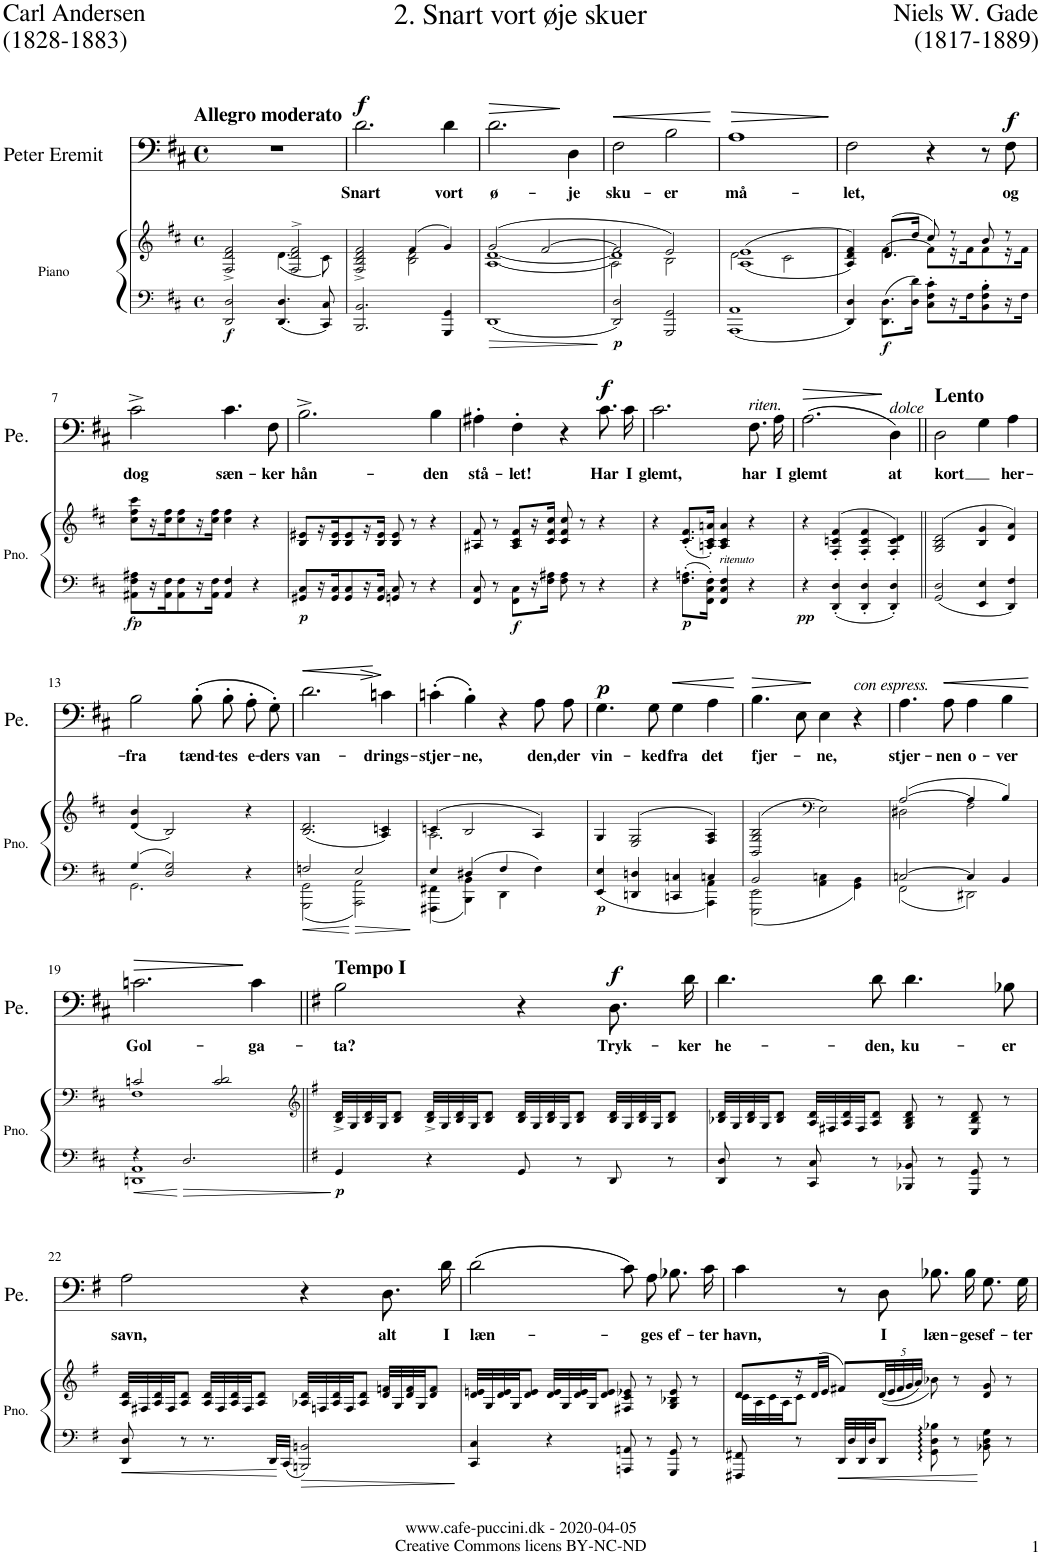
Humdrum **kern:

**kern	**kern	**dynam	**kern	**text	**dynam	**kern
*part3	*part3	*part3	*part2	*part2	*part2	*part1
*staff4	*staff3	*staff3/4	*staff2	*staff2	*staff2	*staff1
*I"Piano	*	*	*I"Peter Eremit	*	*	*I"Rinaldo
*I'Pno.	*	*	*I'Pe.	*	*	*I'Ri.
*stria5	*stria5	*	*	*	*	*
*clefF4	*clefG2	*	*clefF4	*	*	*clefGv2
*k[f#c#]	*k[f#c#]	*	*k[f#c#]	*	*	*k[f#c#]
*M4/4	*M4/4	*	*M4/4	*	*	*M4/4
*met(c)	*met(c)	*	*met(c)	*	*	*met(c)
=1	=1	=1	=1	=1	=1	=1
*	*^	*	*	*	*	*
!	!	!	!LO:DY:b=2	!	!	!	!
2DD/ 2D/	2F#/^ 2d/^ 2f#/^	2ryy	f	1r	.	.	1r
4.DD/ 4.D/	2F#/^ 2d/^ 2f#/^	(4.d\	.	.	.	.	.
8CC#/ 8C#/	.	8c#\)	.	.	.	.	.
=2	=2	=2	=2	=2	=2	=2	=2
!	!	!	!	!	!LO:LY:b	!LO:DY:a	!
2.BBB/ 2.BB/	2F#/^ 2B/^ 2d/^ 2f#/^	2ryy	.	2.d\	Snart	f	1r
.	(4f#/	2B\ 2d\	.	.	.	.	.
!	!	!	!	!	!LO:LY:b	!	!
4GGG/ 4GG/	4g/)	.	.	4d\	vort	.	.
=3	=3	=3	=3	=3	=3	=3	=3
!	!	!	!	!	!LO:LY:b	!LO:HP:b	!
1DD	(2g/	[1A [1d	.	2.d\	ø-	>	1r
.	[2f#/	.	.	.	.	.	.
!	!	!	!	!	!LO:LY:b	!	!
.	.	.	.	4D\	-je	]	.
=4	=4	=4	=4	=4	=4	=4	=4
*	*	*^	*	*	*	*	*
!	!	!	!	!LO:DY:b=2	!	!LO:LY:b	!LO:HP:b	!
2DD/ 2D/	2f#/]	1d]	2A\]	p	2F#\	sku-	<	1r
!	!	!	!	!	!	!LO:LY:b	!	!
2GGG/ 2GG/	2e/)	.	2B\	.	2B\	-er	.	.
*	*v	*v	*v	*	*	*	*	*
.	.	.	.	.	[	.
=5	=5	=5	=5	=5	=5	=5
*	*^	*	*	*	*	*
!	!	!	!	!	!LO:LY:b	!LO:HP:b	!
1AAA 1AA	(<(1A 1e	2d\	.	1A	må-	>	1r
.	.	2c#\	.	.	.	.	.
*	*v	*v	*	*	*	*	*
.	.	.	.	.	]	.
=6	=6	=6	=6	=6	=6	=6
*	*^	*	*	*	*	*
!	!	!	!	!	!LO:LY:b	!	!
4DD/ 4D/	4A/ 4d/ 4f#/))	4ryy	.	2F#\	-let,	.	1r
!	!	!	!LO:DY:b=2	!	!	!	!
8.DD\ 8.D\L	(8.d/L	[>4f#\	f	.	.	.	.
16D\ 16d\Jk	16dd/Jk	.	.	.	.	.	.
8C#\' 8F#\' 8c#\'L	8cc#/)	8f#\L]	.	4r	.	.	.
16r	8r	16r	.	.	.	.	.
16F#\J	.	16f#\J	.	.	.	.	.
8BB\' 8F#\' 8B\'	8b/	8f#\	.	8r	.	.	.
!	!	!	!	!	!LO:LY:b	!LO:DY:a	!
16r	8r	16r	.	8F#\	og	f	.
16F#\JJ	.	16f#\JJ	.	.	.	.	.
!!LO:LB:g=z
=7	=7	=7	=7	=7	=7	=7	=7
!	!	!	!LO:DY:b=2	!	!LO:LY:b	!	!
*	*v	*v	*	*	*	*	*
8AA#X\ 8F#\ 8A#X\L	8cc#\ 8ff#\ 8ccc#\L	fp	2c#^\	dog	.	1r
16r	16r	.	.	.	.	.
16AA#\ 16F#\J	16cc#\ 16ff#\J	.	.	.	.	.
8AA#\ 8F#\	8cc#\ 8ff#\	.	.	.	.	.
16r	16r	.	.	.	.	.
16AA#\ 16F#\JJ	16cc#\ 16ff#\JJ	.	.	.	.	.
!	!	!	!	!LO:LY:b	!	!
4AA#/ 4F#/	4cc#\ 4ff#\	.	4.c#\	sæn-	.	.
4r	4r	.	.	.	.	.
!	!	!	!	!LO:LY:b	!	!
.	.	.	8F#\	-ker	.	.
=8	=8	=8	=8	=8	=8	=8
!	!	!LO:DY:b=2	!	!LO:LY:b	!	!
8GG#X/ 8C#/L	8B/ 8e#X/L	p	2.B^\	hån-	.	1r
16r	16r	.	.	.	.	.
16GG#/ 16C#/J	16B/ 16e#/J	.	.	.	.	.
8GG#/ 8C#/	8B/ 8e#/	.	.	.	.	.
16r	16r	.	.	.	.	.
16GG#/ 16C#/JJ	16B/ 16e#/JJ	.	.	.	.	.
8GGn/ 8C#/	8B/ 8e#/	.	.	.	.	.
8r	8r	.	.	.	.	.
!	!	!	!	!LO:LY:b	!	!
4r	4r	.	4B\	-den	.	.
=9	=9	=9	=9	=9	=9	=9
!	!	!	!	!LO:LY:b	!	!
8FF#/ 8C#/	8A#X/ 8f#/	.	4A#X'\	stå-	.	1r
8r	8r	.	.	.	.	.
!	!	!LO:DY:b=2	!	!LO:LY:b	!	!
8FF#\ 8C#\L	8A#/ 8c#/ 8f#/L	f	4F#'\	-let!	.	.
16r	16r	.	.	.	.	.
16F#\ 16A#X\JJ	16c#/ 16f#/ 16cc#/JJ	.	.	.	.	.
8F#\ 8A#\	8c#/ 8f#/ 8cc#/	.	4r	.	.	.
8r	8r	.	.	.	.	.
!	!	!	!	!LO:LY:b	!LO:DY:a	!
4r	4r	.	8.c#\L	Har	f	.
!	!	!	!	!LO:LY:b	!	!
.	.	.	16c#\Jk	I	.	.
=10	=10	=10	=10	=10	=10	=10
!	!	!	!	!LO:LY:b	!	!
4r	4r	.	2.c#\	glemt,	.	1r
!	!	!LO:DY:b=2	!	!	!	!
8.F#\' 8.An\'L	(8.c#/' 8.f#/'L	p	.	.	.	.
16FF#\' 16C#\' 16F#\'Jk	16An/' 16c#/' 16an/'Jk)	.	.	.	.	.
!LO:TX:a:i:t=ritenuto	!	!	!	!	!	!
4FF#/ 4C#/ 4F#/	4A/ 4c#/ 4a/	.	.	.	.	.
!	!	!	!LO:TX:a:i:t=riten.	!	!	!
!	!	!	!	!LO:LY:b	!	!
4r	4r	.	8.F#\L	har	.	.
!	!	!	!	!LO:LY:b	!	!
.	.	.	16A\Jk	I	.	.
=11	=11	=11	=11	=11	=11	=11
!	!	!LO:DY:b=2	!	!LO:LY:b	!LO:HP:b	!
4r	4r	pp	(2.A\	glemt	>	1r
4DD/' 4D/'	(>4F#/' 4cn/' 4f#/'	.	.	.	.	.
4DD/' 4D/'	4F#/' 4c/' 4f#/'	.	.	.	.	.
!	!	!	!LO:TX:a:i:t=dolce	!	!	!
!	!	!	!	!LO:LY:b	!	!
4DD/' 4D/'	4F#/' 4c/' 4d/')	.	4D\)	at	]	.
=12||	=12||	=12||	=12||	=12||	=12||	=12||
!	!	!	!	!LO:LY:b	!	!
2GG/ 2D/	(>2G/ 2B/ 2d/	.	2D\	kort	.	1r
4EE/ 4E/	4B/ 4g/	.	4G\	.	.	.
!	!	!	!	!LO:LY:b	!	!
4DD/ 4F#/	4d/ 4a/)	.	4A\	her-	.	.
!!LO:LB:g=z
=13	=13	=13	=13	=13	=13	=13
*^	*	*	*	*	*	*
!	!	!	!	!	!LO:LY:b	!	!
4G/	2.GG\	(4d/ 4b/	.	2B\	-fra	.	1r
2D/ 2G/	.	2B/)	.	.	.	.	.
!	!	!	!	!	!LO:LY:b	!	!
.	.	.	.	(8B'\L	tænd-	.	.
!	!	!	!	!	!LO:LY:b	!	!
.	.	.	.	8B'\J	-tes	.	.
!	!	!	!	!	!LO:LY:b	!	!
4r	4ryy	4r	.	8A'\L	e-	.	.
!	!	!	!	!	!LO:LY:b	!	!
.	.	.	.	8G'\J)	-ders	.	.
=14	=14	=14	=14	=14	=14	=14	=14
!	!	!	!	!	!LO:LY:b	!LO:HP:b	!
!	!	!	!	!	!	!LO:HP:n=1:b	!
2Fn/	2GGG\ 2GG\	(2.B/ 2.d/	.	2.d\	van-	< >	1r
2E/	2AAA\ 2AA\	.	.	.	.	.	.
!	!	!	!	!	!LO:LY:b	!	!
.	.	4A/ 4cn/)	.	4cn\	-drings-	[	.
*v	*v	*	*	*	*	*	*
.	.	.	.	.	]	.
=15	=15	=15	=15	=15	=15	=15
*^	*^	*	*	*	*	*
!	!	!	!	!	!	!LO:LY:b	!	!
4E/	4FFF#X\ 4FF#X\	(4cn/	2.A\	.	(4cn'\	-stjer-	.	1r
!	!	!	!	!	!	!LO:LY:b	!	!
4D#X/	4BBB\ 4BB\	2B/	.	.	4B'\)	-ne,	.	.
4F#/	4DD\	.	.	.	4r	.	.	.
!	!	!	!	!	!	!LO:LY:b	!	!
4F#\	4ryy	4A/)	4ryy	.	8A\L	den,	.	.
!	!	!	!	!	!	!LO:LY:b	!	!
.	.	.	.	.	8A\J	der	.	.
*	*	*v	*v	*	*	*	*	*
=16	=16	=16	=16	=16	=16	=16	=16
!	!	!	!LO:DY:b=2	!	!LO:LY:b	!LO:DY:a	!
4EE/ 4E/	2.ryy	4G/	p	4.G\	vin-	p	1r
4DDn/ 4Dn/	.	(>2E/ 2G/	.	.	.	.	.
!	!	!	!	!	!LO:LY:b	!	!
.	.	.	.	8G\	-ked	.	.
!	!	!	!	!	!LO:LY:b	!LO:HP:b	!
4CCn/ 4Cn/	.	.	.	4G\	fra	<	.
!	!	!	!	!	!LO:LY:b	!	!
4Cn/	4AAA\ 4AA\	4F#/ 4A/)	.	4A\	det	.	.
*v	*v	*	*	*	*	*	*
.	.	.	.	.	[	.
=17	=17	=17	=17	=17	=17	=17
*^	*	*	*	*	*	*
!	!	!	!	!	!LO:LY:b	!LO:HP:b	!
2BB/	2EEE\ 2EE\	(2BB/ 2G/ 2B/	.	4.B\	fjer-	>	1r
.	.	.	.	8E\	.	.	.
*	*	*clefF4	*	*	*	*	*
!	!	!	!	!	!LO:LY:b	!	!
2ryy	4AA\ 4Cn\	2E\)	.	4E\	-ne,	]	.
!	!	!	!	!LO:TX:a:i:t=con espress.	!	!	!
.	4GG\ 4BB\	.	.	4r	.	.	.
=18	=18	=18	=18	=18	=18	=18	=18
*	*	*^	*	*	*	*	*
!	!	!	!	!	!	!LO:LY:b	!	!
[2Cn/	2FF#\	([2A/	2D#X\	.	4.A\	stjer-	.	1r
!	!	!	!	!	!	!LO:LY:b	!LO:HP:b	!
.	.	.	.	.	8A\	-nen	<	.
!	!	!	!	!	!	!LO:LY:b	!	!
4C/]	2DD#X\	4A/]	2F#\	.	4A\	o-	.	.
!	!	!	!	!	!	!LO:LY:b	!	!
4BB/	.	4B/)	.	.	4B\	-ver	.	.
*v	*v	*	*	*	*	*	*	*
*	*v	*v	*	*	*	*	*
.	.	.	.	.	[	.
!!LO:LB:g=z
=19	=19	=19	=19	=19	=19	=19
*^	*^	*	*	*	*	*
!	!	!	!	!	!	!LO:LY:b	!LO:HP:b	!
4r	1DDn 1AA	2cn/	1F#	.	2.cn\	Gol-	>	1r
2.D/	.	.	.	.	.	.	.	.
.	.	2c/ 2d/	.	.	.	.	.	.
!	!	!	!	!	!	!LO:LY:b	!	!
.	.	.	.	.	4c\	-ga-	]	.
*v	*v	*	*	*	*	*	*	*
*	*v	*v	*	*	*	*	*
=20||	=20||	=20||	=20||	=20||	=20||	=20||
*	*clefG2	*	*	*	*	*
*k[f#]	*k[f#]	*	*k[f#]	*	*	*k[f#]
!	!	!LO:DY:b=2	!	!LO:LY:b	!	!
4GG/	32B/^ 32d/^LLL	p	2B\	-ta?	.	1r
.	32G/	.	.	.	.	.
.	32B/ 32d/	.	.	.	.	.
.	32G/JJ	.	.	.	.	.
.	8B/ 8d/J	.	.	.	.	.
4r	32B/^ 32d/^LLL	.	.	.	.	.
.	32G/	.	.	.	.	.
.	32B/ 32d/	.	.	.	.	.
.	32G/JJ	.	.	.	.	.
.	8B/ 8d/J	.	.	.	.	.
8GG/	32B/ 32d/LLL	.	4r	.	.	.
.	32G/	.	.	.	.	.
.	32B/ 32d/	.	.	.	.	.
.	32G/JJ	.	.	.	.	.
8r	8B/ 8d/J	.	.	.	.	.
!	!	!	!	!LO:LY:b	!LO:DY:a	!
8DD/	32B/ 32d/LLL	.	8.D\L	Tryk-	f	.
.	32G/	.	.	.	.	.
.	32B/ 32d/	.	.	.	.	.
.	32G/JJ	.	.	.	.	.
8r	8B/ 8d/J	.	.	.	.	.
!	!	!	!	!LO:LY:b	!	!
.	.	.	16d\Jk	-ker	.	.
=21	=21	=21	=21	=21	=21	=21
!	!	!	!	!LO:LY:b	!	!
8DD/ 8D/	32B-X/ 32d/LLL	.	4.d\	he-	.	1r
.	32G/	.	.	.	.	.
.	32B-/ 32d/	.	.	.	.	.
.	32G/JJ	.	.	.	.	.
8r	8B-/ 8d/J	.	.	.	.	.
8CC/ 8C/	32A/ 32d/LLL	.	.	.	.	.
.	32F#X/	.	.	.	.	.
.	32A/ 32d/	.	.	.	.	.
.	32F#/JJ	.	.	.	.	.
!	!	!	!	!LO:LY:b	!	!
8r	8A/ 8d/J	.	8d\	-den,	.	.
!	!	!	!	!LO:LY:b	!	!
8BBB-X/ 8BB-X/	8G/ 8B-/ 8d/	.	4.d\	ku-	.	.
8r	8r	.	.	.	.	.
8GGG/ 8GG/	8E/ 8B-/ 8d/	.	.	.	.	.
!	!	!	!	!LO:LY:b	!	!
8r	8r	.	8B-X\	-er	.	.
!!LO:LB:g=z
=22	=22	=22	=22	=22	=22	=22
!	!	!	!	!LO:LY:b	!	!
8DD/ 8D/	32A/ 32d/LLL	.	2A\	savn,	.	1r
.	32F#X/	.	.	.	.	.
.	32A/ 32d/	.	.	.	.	.
.	32F#/JJ	.	.	.	.	.
8r	8A/ 8d/J	.	.	.	.	.
8.r	32A/ 32d/LLL	.	.	.	.	.
.	32F#/	.	.	.	.	.
.	32A/ 32d/	.	.	.	.	.
.	32F#/JJ	.	.	.	.	.
.	8A/ 8d/J	.	.	.	.	.
32DD/LLL	.	.	.	.	.	.
32CC/JJJ	.	.	.	.	.	.
2BBBn/ 2BBn/	32A-X/ 32d/LLL	.	4r	.	.	.
.	32Fn/	.	.	.	.	.
.	32A-/ 32d/	.	.	.	.	.
.	32F/JJ	.	.	.	.	.
.	8A-/ 8d/J	.	.	.	.	.
!	!	!	!	!LO:LY:b	!	!
.	32d/ 32fn/LLL	.	8.D\L	alt	.	.
.	32G/	.	.	.	.	.
.	32d/ 32f/	.	.	.	.	.
.	32G/JJ	.	.	.	.	.
.	8d/ 8f/J	.	.	.	.	.
!	!	!	!	!LO:LY:b	!	!
.	.	.	16d\Jk	I	.	.
=23	=23	=23	=23	=23	=23	=23
!	!	!	!	!LO:LY:b	!	!
4CC/ 4C/	32d/ 32en/LLL	.	(2d\	læn-	.	1r
.	32G/	.	.	.	.	.
.	32d/ 32e/	.	.	.	.	.
.	32G/JJ	.	.	.	.	.
.	8d/ 8e/J	.	.	.	.	.
4r	32d/ 32e/LLL	.	.	.	.	.
.	32G/	.	.	.	.	.
.	32d/ 32e/	.	.	.	.	.
.	32G/JJ	.	.	.	.	.
.	8d/ 8e/J	.	.	.	.	.
8AAAn/ 8AAn/	8F#X/ 8c/ 8e-X/	.	8c\L)	.	.	.
!	!	!	!	!LO:LY:b	!	!
8r	8r	.	8A\J	-ges	.	.
!	!	!	!	!LO:LY:b	!	!
8GGG/ 8GG/	8G/ 8B-X/ 8e-/	.	8.B-X\L	ef-	.	.
8r	8r	.	.	.	.	.
!	!	!	!	!LO:LY:b	!	!
.	.	.	16c\Jk	-ter	.	.
=24	=24	=24	=24	=24	=24	=24
*	*^	*	*	*	*	*
!	!	!	!	!	!LO:LY:b	!	!
8FFF#X/ 8FF#X/	8d/L	32c\LLL	.	4c\	havn,	.	1r
.	.	32A\	.	.	.	.	.
.	.	32c\	.	.	.	.	.
.	.	32A\JJ	.	.	.	.	.
8r	16r	8c\J	.	.	.	.	.
.	(32d/L	.	.	.	.	.	.
.	32e/JJJ	.	.	.	.	.	.
32DD/LLL	8f#X/L)	4ryy	.	8r	.	.	.
32D/	.	.	.	.	.	.	.
32DD/	.	.	.	.	.	.	.
32D/JJ	.	.	.	.	.	.	.
*	*Xbrackettup	*	*	*	*	*	*
!	!	!	!	!	!LO:LY:b	!	!
8DD/J	((<40d/LL	.	.	8D\	I	.	.
.	40e/	.	.	.	.	.	.
.	40f#/	.	.	.	.	.	.
.	40g/	.	.	.	.	.	.
.	40a/JJJ)	.	.	.	.	.	.
!	!	!	!	!	!LO:LY:b	!	!
8GG\: 8D\: 8B-X\:	8b-X\)	2ryy	.	8.B-X\L	læn-	.	.
8r	8r	.	.	.	.	.	.
!	!	!	!	!	!LO:LY:b	!	!
.	.	.	.	16B-\Jk	-ges	.	.
!	!	!	!	!	!LO:LY:b	!	!
8BB-X\ 8D\ 8G\	8d/ 8g/	.	.	8.G\L	ef-	.	.
8r	8r	.	.	.	.	.	.
!	!	!	!	!	!LO:LY:b	!	!
.	.	.	.	16G\Jk	-ter	.	.
*	*v	*v	*	*	*	*	*
=	=	=	=	=	=	=
*-	*-	*-	*-	*-	*-	*-
